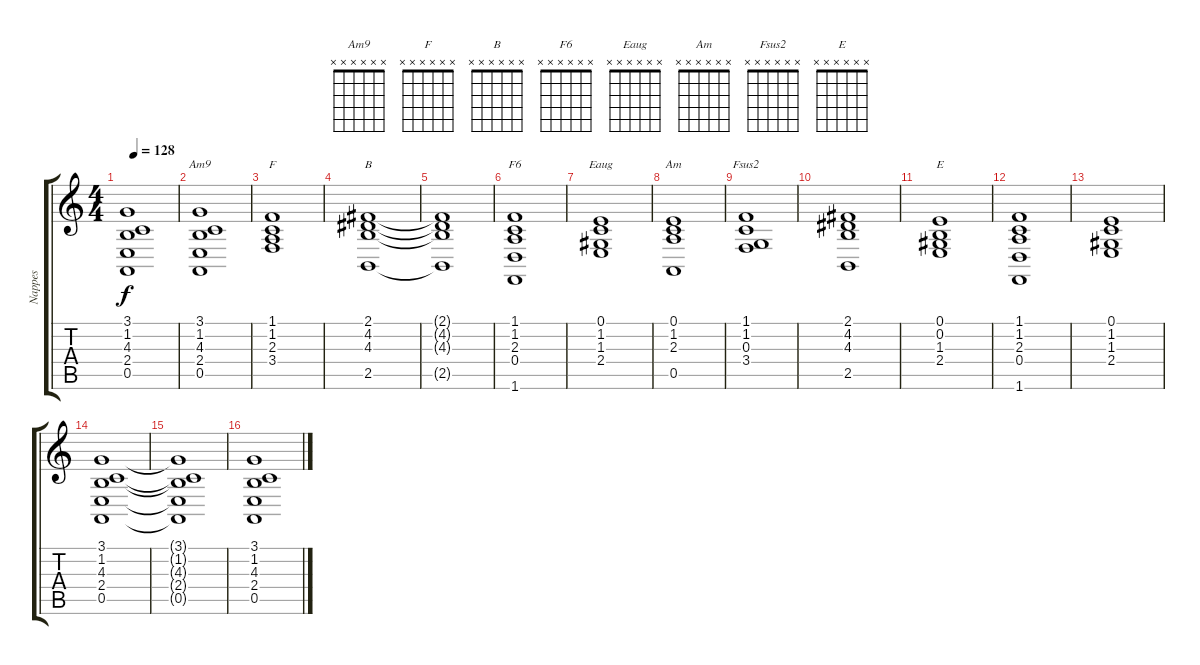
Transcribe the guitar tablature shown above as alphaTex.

\track ("Nappes" "Nappes") {instrument pad2warm}
\staff {score tabs}
\tuning (E4 B3 G3 D3 A2 E2) {hide}
\chord ("Am9" x x x x x x) {firstfret 0}
\chord ("F" x x x x x x) {firstfret 0}
\chord ("B" x x x x x x) {firstfret 0}
\chord ("F6" x x x x x x) {firstfret 0}
\chord ("Eaug" x x x x x x) {firstfret 0}
\chord ("Am" x x x x x x) {firstfret 0}
\chord ("Fsus2" x x x x x x) {firstfret 0}
\chord ("E" x x x x x x) {firstfret 0}
\ts (4 4)
\tempo 128
\clef g2
\ks c
(3.1{t} 1.2{t} 4.3{t} 2.4{t} 0.5{t}).1{dy f} |
(3.1 1.2 4.3 2.4 0.5).1{ch "Am9"} |
(1.1 1.2 2.3 3.4).1{ch "F"} |
(2.1 4.2 4.3 2.5).1{ch "B"} |
(2.1{t} 4.2{t} 4.3{t} 2.5{t}).1 |
(1.1 1.2 2.3 0.4 1.6).1{ch "F6"} |
(0.1 1.2 1.3 2.4).1{ch "Eaug"} |
(0.1 1.2 2.3 0.5).1{ch "Am"} |
(1.1 1.2 0.3 3.4).1{ch "Fsus2"} |
(2.1 4.2 4.3 2.5).1 |
(0.1 0.2 1.3 2.4).1{ch "E"} |
(1.1 1.2 2.3 0.4 1.6).1 |
(0.1 1.2 1.3 2.4).1 |
(3.1 1.2 4.3 2.4 0.5).1 |
(3.1{t} 1.2{t} 4.3{t} 2.4{t} 0.5{t}).1 |
(3.1 1.2 4.3 2.4 0.5).1
